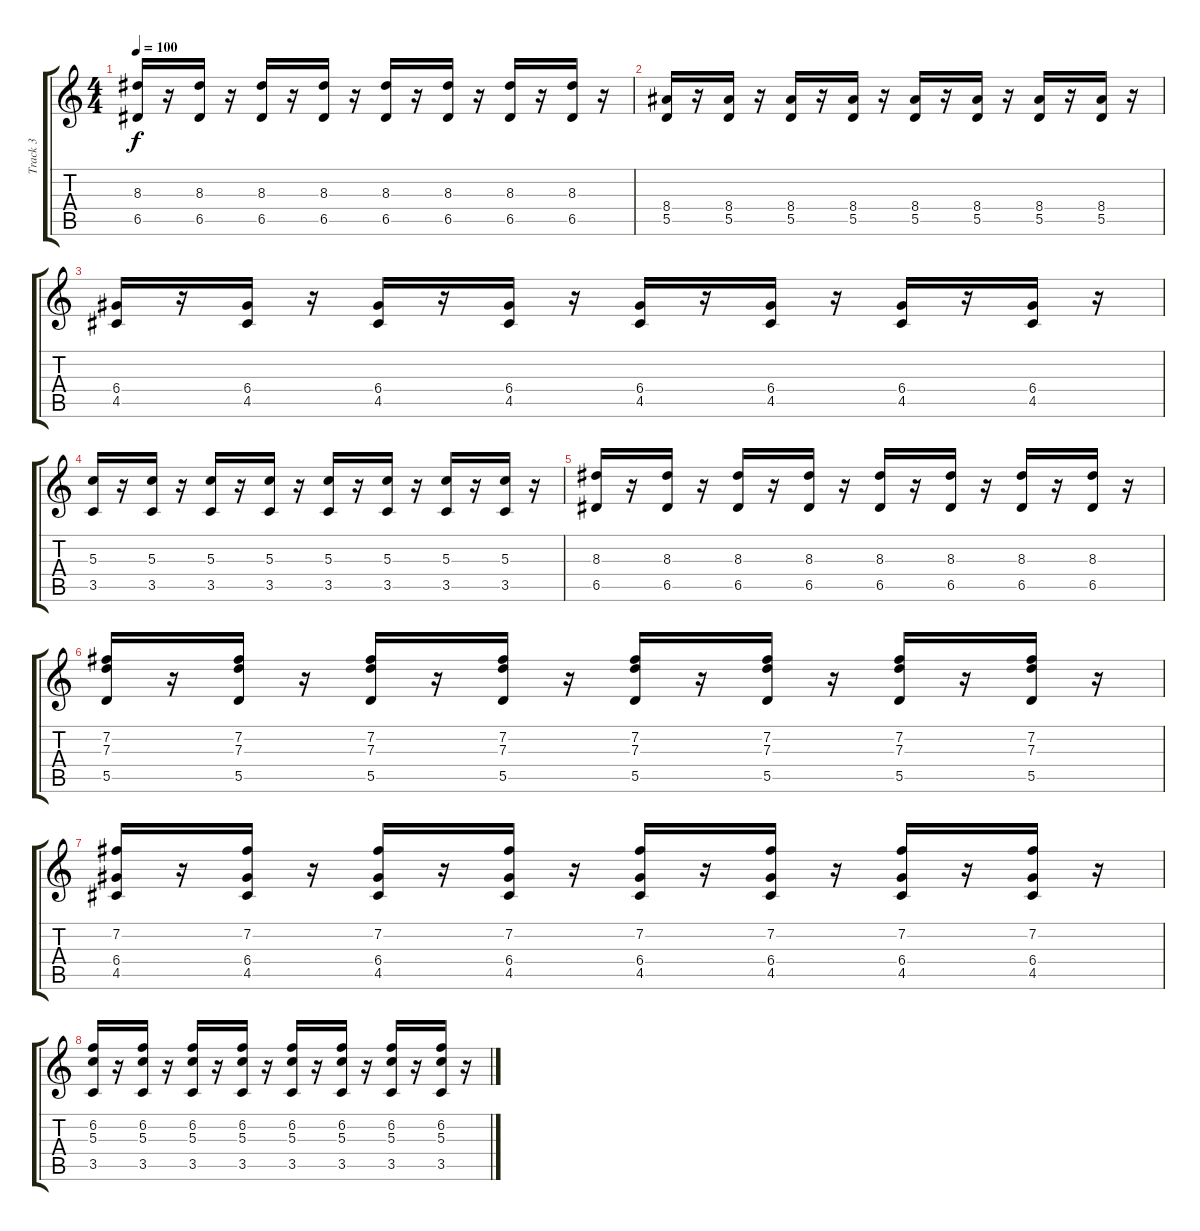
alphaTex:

\track ("Track 3" "Track 3") {instrument distortionguitar}
\staff {score tabs}
\tuning (E4 B3 G3 D3 A2 E2) {hide}
\ts (4 4)
\tempo 100
\clef g2
\ks c
(8.3 6.5).16{dy f} r.16 (8.3 6.5).16 r.16 (8.3 6.5).16 r.16 (8.3 6.5).16 r.16 (8.3 6.5).16 r.16 (8.3 6.5).16 r.16 (8.3 6.5).16 r.16 (8.3 6.5).16 r.16 |
(8.4 5.5).16 r.16 (8.4 5.5).16 r.16 (8.4 5.5).16 r.16 (8.4 5.5).16 r.16 (8.4 5.5).16 r.16 (8.4 5.5).16 r.16 (8.4 5.5).16 r.16 (8.4 5.5).16 r.16 |
(6.4 4.5).16 r.16 (6.4 4.5).16 r.16 (6.4 4.5).16 r.16 (6.4 4.5).16 r.16 (6.4 4.5).16 r.16 (6.4 4.5).16 r.16 (6.4 4.5).16 r.16 (6.4 4.5).16 r.16 |
(5.3 3.5).16 r.16 (5.3 3.5).16 r.16 (5.3 3.5).16 r.16 (5.3 3.5).16 r.16 (5.3 3.5).16 r.16 (5.3 3.5).16 r.16 (5.3 3.5).16 r.16 (5.3 3.5).16 r.16 |
(8.3 6.5).16 r.16 (8.3 6.5).16 r.16 (8.3 6.5).16 r.16 (8.3 6.5).16 r.16 (8.3 6.5).16 r.16 (8.3 6.5).16 r.16 (8.3 6.5).16 r.16 (8.3 6.5).16 r.16 |
(7.2 7.3 5.5).16 r.16 (7.2 7.3 5.5).16 r.16 (7.2 7.3 5.5).16 r.16 (7.2 7.3 5.5).16 r.16 (7.2 7.3 5.5).16 r.16 (7.2 7.3 5.5).16 r.16 (7.2 7.3 5.5).16 r.16 (7.2 7.3 5.5).16 r.16 |
(7.2 6.4 4.5).16 r.16 (7.2 6.4 4.5).16 r.16 (7.2 6.4 4.5).16 r.16 (7.2 6.4 4.5).16 r.16 (7.2 6.4 4.5).16 r.16 (7.2 6.4 4.5).16 r.16 (7.2 6.4 4.5).16 r.16 (7.2 6.4 4.5).16 r.16 |
(6.2 5.3 3.5).16 r.16 (6.2 5.3 3.5).16 r.16 (6.2 5.3 3.5).16 r.16 (6.2 5.3 3.5).16 r.16 (6.2 5.3 3.5).16 r.16 (6.2 5.3 3.5).16 r.16 (6.2 5.3 3.5).16 r.16 (6.2 5.3 3.5).16 r.16
